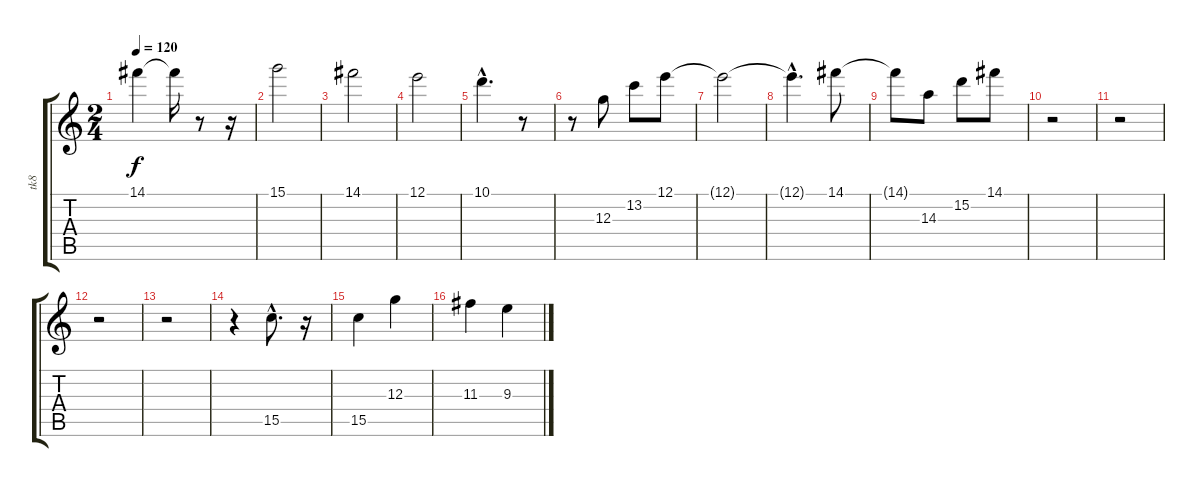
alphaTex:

\track ("tk8" "tk8") {instrument electricguitarclean}
\staff {score tabs}
\tuning (E4 B3 G3 D3 A2 E2) {hide}
\ts (2 4)
\tempo 120
\clef g2
\ks c
14.1{t}.4{dy f} 14.1{t}.16 r.8 r.16 |
15.1.2 |
14.1.2 |
12.1.2 |
10.1{hac}.4{d} r.8 |
r.8 12.3.8 13.2.8 12.1.8 |
12.1{t}.2 |
12.1{hac t}.4{d} 14.1.8 |
14.1{t}.8 14.3.8 15.2.8 14.1.8 |
r.2 |
r.2 |
r.2 |
r.2 |
r.4 15.5{hac}.8{d} r.16 |
15.5.4 12.3.4 |
11.3.4 9.3.4
